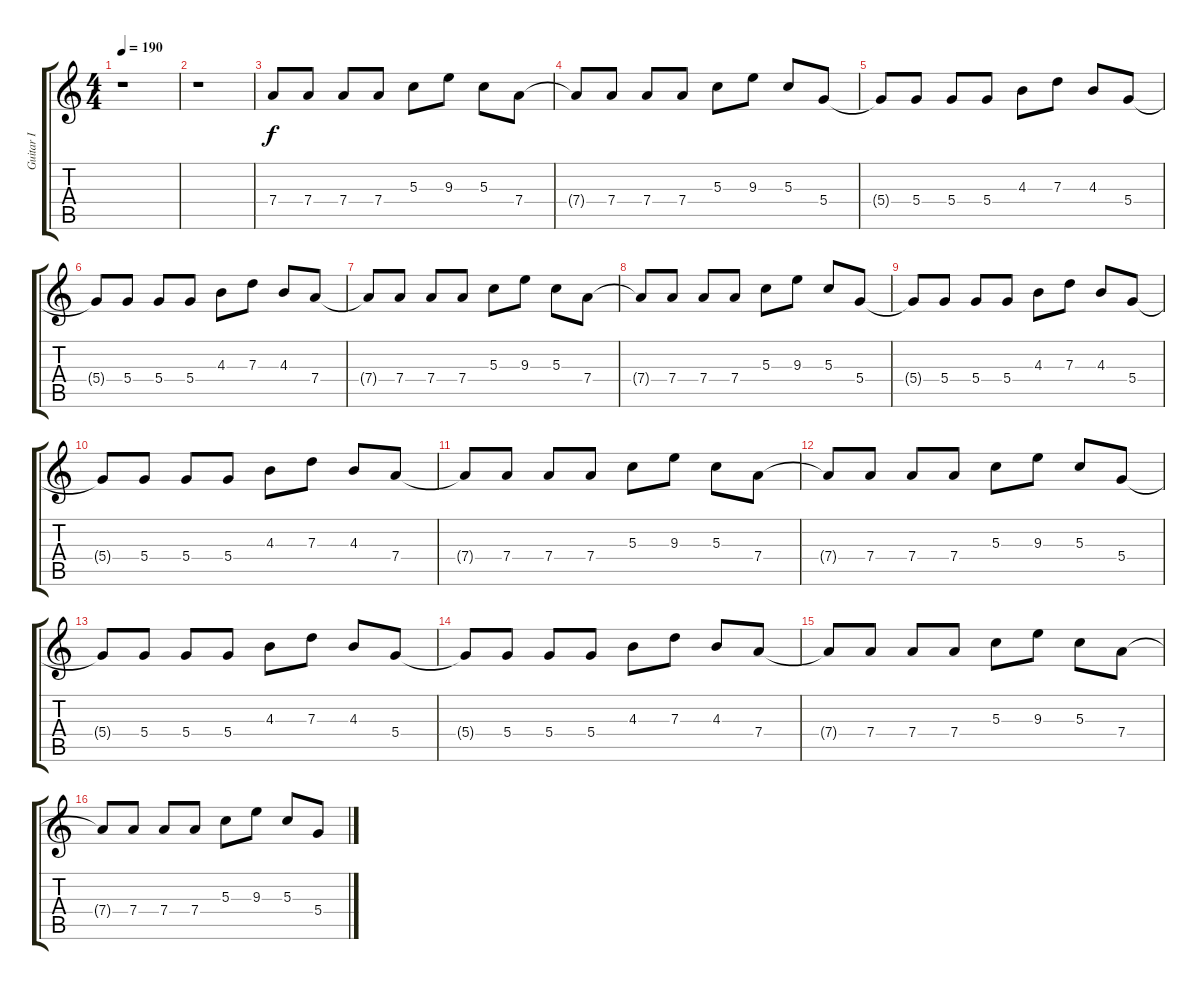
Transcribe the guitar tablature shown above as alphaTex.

\track ("Guitar I" "Guitar I") {instrument distortionguitar}
\staff {score tabs}
\tuning (E4 B3 G3 D3 A2 E2) {hide}
\ts (4 4)
\tempo 190
\clef g2
\ks c
r.1{dy f instrument distortionguitar} |
r.1 |
7.4.8 7.4.8 7.4.8 7.4.8 5.3.8 9.3.8 5.3.8 7.4.8 |
7.4{t}.8 7.4.8 7.4.8 7.4.8 5.3.8 9.3.8 5.3.8 5.4.8 |
5.4{t}.8 5.4.8 5.4.8 5.4.8 4.3.8 7.3.8 4.3.8 5.4.8 |
5.4{t}.8 5.4.8 5.4.8 5.4.8 4.3.8 7.3.8 4.3.8 7.4.8 |
7.4{t}.8 7.4.8 7.4.8 7.4.8 5.3.8 9.3.8 5.3.8 7.4.8 |
7.4{t}.8 7.4.8 7.4.8 7.4.8 5.3.8 9.3.8 5.3.8 5.4.8 |
5.4{t}.8 5.4.8 5.4.8 5.4.8 4.3.8 7.3.8 4.3.8 5.4.8 |
5.4{t}.8 5.4.8 5.4.8 5.4.8 4.3.8 7.3.8 4.3.8 7.4.8 |
7.4{t}.8 7.4.8 7.4.8 7.4.8 5.3.8 9.3.8 5.3.8 7.4.8 |
7.4{t}.8 7.4.8 7.4.8 7.4.8 5.3.8 9.3.8 5.3.8 5.4.8 |
5.4{t}.8 5.4.8 5.4.8 5.4.8 4.3.8 7.3.8 4.3.8 5.4.8 |
5.4{t}.8 5.4.8 5.4.8 5.4.8 4.3.8 7.3.8 4.3.8 7.4.8 |
7.4{t}.8 7.4.8 7.4.8 7.4.8 5.3.8 9.3.8 5.3.8 7.4.8 |
7.4{t}.8 7.4.8 7.4.8 7.4.8 5.3.8 9.3.8 5.3.8 5.4.8
